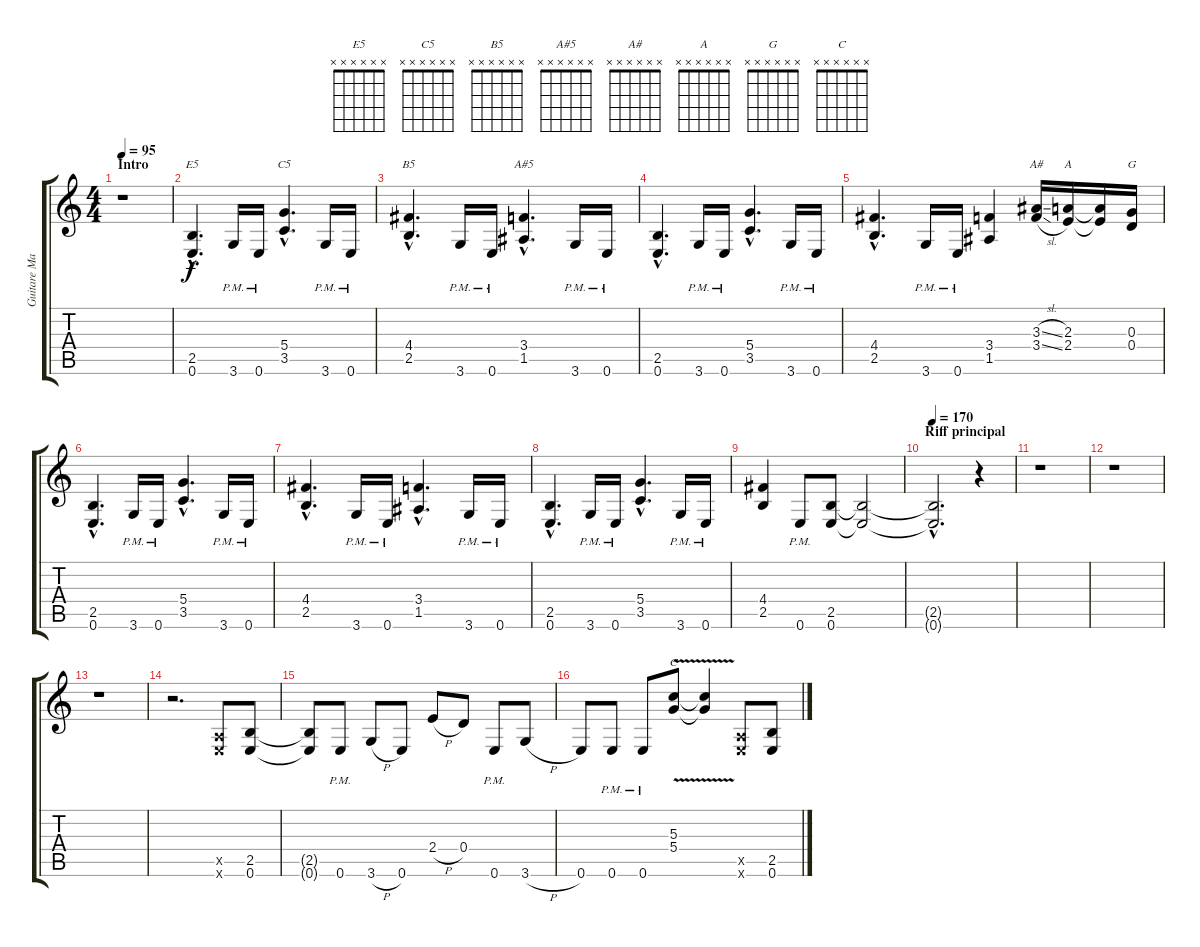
\track ("Guitare Mathieu" "Guitare Ma") {instrument distortionguitar}
\staff {score tabs}
\tuning (E4 B3 G3 D3 A2 E2) {hide}
\chord ("E5" x x x x x x)
\chord ("C5" x x x x x x)
\chord ("B5" x x x x x x)
\chord ("A#5" x x x x x x)
\chord ("A#" x x x x x x)
\chord ("A" x x x x x x)
\chord ("G" x x x x x x)
\chord ("C" x x x x x x)
\ts (4 4)
\section ("" "Intro")
\tempo 95
\clef g2
\ks c
r.1{dy f instrument distortionguitar} |
(2.5{hac} 0.6{hac}).4{d ch "E5"} 3.6{pm}.16 0.6{pm}.16 (5.4{hac} 3.5{hac}).4{d ch "C5"} 3.6{pm}.16 0.6{pm}.16 |
(4.4{hac} 2.5{hac}).4{d ch "B5"} 3.6{pm}.16 0.6{pm}.16 (3.4{hac} 1.5{hac}).4{d ch "A#5"} 3.6{pm}.16 0.6{pm}.16 |
(2.5{hac} 0.6{hac}).4{d} 3.6{pm}.16 0.6{pm}.16 (5.4{hac} 3.5{hac}).4{d} 3.6{pm}.16 0.6{pm}.16 |
(4.4{hac} 2.5{hac}).4{d} 3.6{pm}.16 0.6{pm}.16 (3.4 1.5).4 (3.3{sl} 3.4{sl}).16{ch "A#"} (2.3 2.4).16{ch "A"} (2.3{t} 2.4{t}).16 (0.3 0.4).16{ch "G"} |
(2.5{hac} 0.6{hac}).4{d} 3.6{pm}.16 0.6{pm}.16 (5.4{hac} 3.5{hac}).4{d} 3.6{pm}.16 0.6{pm}.16 |
(4.4{hac} 2.5{hac}).4{d} 3.6{pm}.16 0.6{pm}.16 (3.4{hac} 1.5{hac}).4{d} 3.6{pm}.16 0.6{pm}.16 |
(2.5{hac} 0.6{hac}).4{d} 3.6{pm}.16 0.6{pm}.16 (5.4{hac} 3.5{hac}).4{d} 3.6{pm}.16 0.6{pm}.16 |
(4.4 2.5).4 0.6{pm}.8 (2.5 0.6).8 (2.5{t} 0.6{t}).2 |
\section ("" "Riff principal")
\tempo 170
(2.5{hac t} 0.6{hac t}).2{d} r.4 |
r.1 |
r.1 |
r.1 |
r.2{d} (0.5{x} 0.6{x}).8 (2.5 0.6).8 |
(2.5{t} 0.6{t}).8 0.6{pm}.8 3.6{h}.8 0.6.8 2.4{h}.8 0.4.8 0.6{pm}.8 3.6{h}.8 |
0.6.8 0.6{pm}.8 0.6{pm}.8 (5.3{v} 5.4{v}).8{ch "C"} (5.3{t} 5.4{t}).4 (0.5{x} 0.6{x}).8 (2.5 0.6).8
